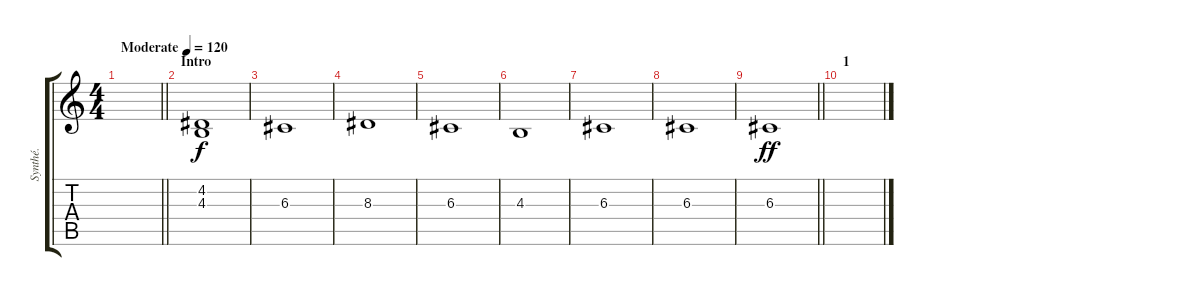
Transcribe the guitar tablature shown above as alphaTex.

\track ("Synthé." "Synthé.") {instrument stringensemble1}
\staff {score tabs}
\tuning (E4 B3 G3 D3 A2 E2) {hide}
\ts (4 4)
\tempo (120 "Moderate")
\clef g2
\barLineRight lightlight
\ks c
|
\section ("" "Intro")
(4.2 4.3).1 |
6.3.1 |
8.3.1 |
6.3.1 |
4.3.1 |
6.3.1 |
6.3.1 |
\barLineRight lightlight
6.3.1{dy ff} |
\section ("" "1")
